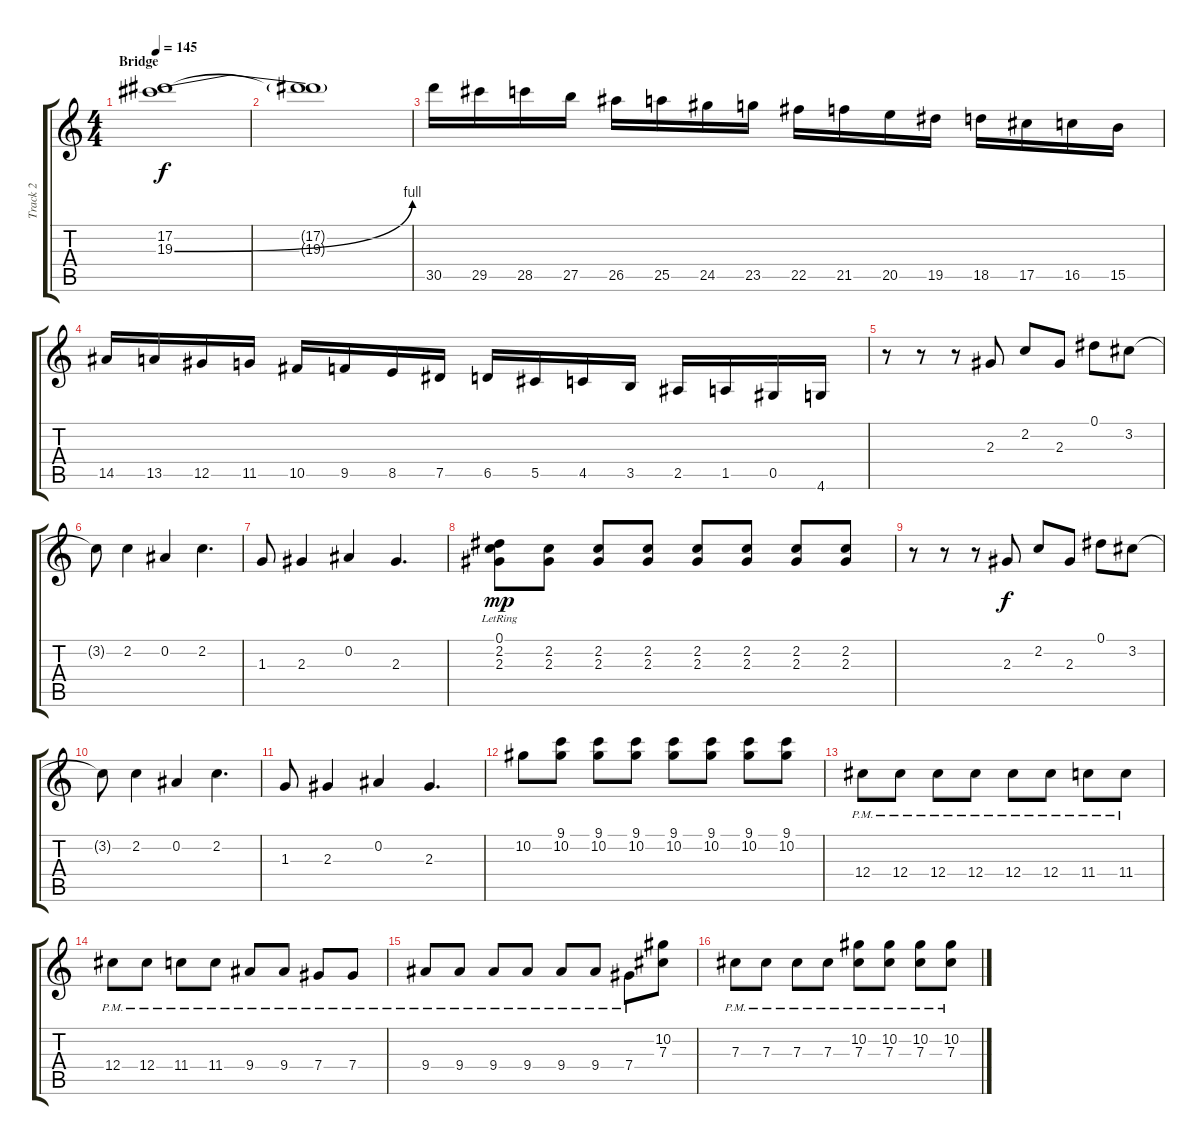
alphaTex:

\track ("Track 2" "Track 2") {instrument distortionguitar}
\staff {score tabs}
\tuning (Eb4 Bb3 Gb3 Db3 Ab2 Eb2) {hide}
\ts (4 4)
\section ("" "Bridge")
\tempo 145
\clef g2
\ks c
(17.2 19.3{be (bend 0 0 60 4)}).1{dy f} |
(17.2{t} 19.3{t}).1 |
30.5.16 29.5.16 28.5.16 27.5.16 26.5.16 25.5.16 24.5.16 23.5.16 22.5.16 21.5.16 20.5.16 19.5.16 18.5.16 17.5.16 16.5.16 15.5.16 |
14.5.16 13.5.16 12.5.16 11.5.16 10.5.16 9.5.16 8.5.16 7.5.16 6.5.16 5.5.16 4.5.16 3.5.16 2.5.16 1.5.16 0.5.16 4.6.16 |
r.8 r.8 r.8 2.3.8 2.2.8 2.3.8 0.1.8 3.2.8 |
3.2{t}.8 2.2.4 0.2.4 2.2.4{d} |
1.3.8 2.3.4 0.2.4 2.3.4{d} |
(0.1{lr} 2.2 2.3).8{dy mp} (2.2 2.3).8 (2.2 2.3).8 (2.2 2.3).8 (2.2 2.3).8 (2.2 2.3).8 (2.2 2.3).8 (2.2 2.3).8 |
r.8 r.8 r.8 2.3.8{dy f} 2.2.8 2.3.8 0.1.8 3.2.8 |
3.2{t}.8 2.2.4 0.2.4 2.2.4{d} |
1.3.8 2.3.4 0.2.4 2.3.4{d} |
10.2.8 (9.1 10.2).8 (9.1 10.2).8 (9.1 10.2).8 (9.1 10.2).8 (9.1 10.2).8 (9.1 10.2).8 (9.1 10.2).8 |
12.4{pm}.8 12.4{pm}.8 12.4{pm}.8 12.4{pm}.8 12.4{pm}.8 12.4{pm}.8 11.4{pm}.8 11.4{pm}.8 |
12.4{pm}.8 12.4{pm}.8 11.4{pm}.8 11.4{pm}.8 9.4{pm}.8 9.4{pm}.8 7.4{pm}.8 7.4{pm}.8 |
9.4{pm}.8 9.4{pm}.8 9.4{pm}.8 9.4{pm}.8 9.4{pm}.8 9.4{pm}.8 7.4{pm}.8 (10.2 7.3).8 |
7.3{pm}.8 7.3{pm}.8 7.3{pm}.8 7.3{pm}.8 (10.2{pm} 7.3{pm}).8 (10.2{pm} 7.3{pm}).8 (10.2 7.3{pm}).8 (10.2 7.3{pm}).8
